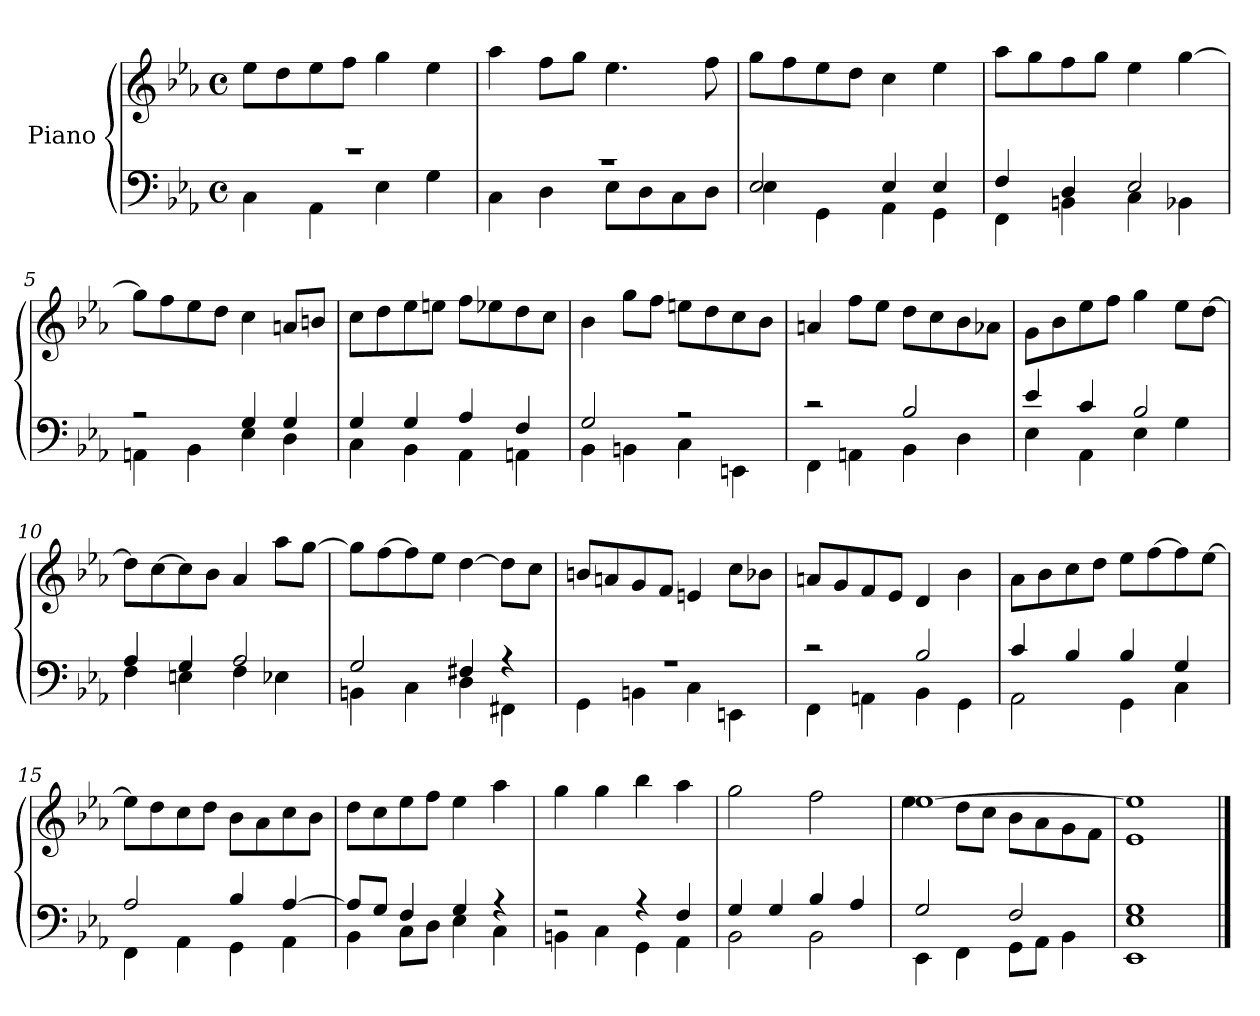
**kern	**kern
*part1	*part1
*staff2	*staff1
*I"Piano	*
*clefF4	*clefG2
*k[b-e-a-]	*k[b-e-a-]
*M4/4	*M4/4
*met(c)	*met(c)
=1	=1
*^	*
1r	4C\	8ee-\L
.	.	8dd\
.	4AA-\	8ee-\
.	.	8ff\J
.	4E-\	4gg\
.	4G\	4ee-\
=2	=2	=2
1r	4C\	4aa-\
.	4D\	8ff\L
.	.	8gg\J
.	8E-\L	4.ee-\
.	8D\	.
.	8C\	.
.	8D\J	8ff\
=3	=3	=3
2E-/	4E-\	8gg\L
.	.	8ff\
.	4GG\	8ee-\
.	.	8dd\J
4E-/	4AA-\	4cc\
4E-/	4GG\	4ee-\
=4	=4	=4
4F/	4FF\	8aa-\L
.	.	8gg\
4D/	4BBn\	8ff\
.	.	8gg\J
2E-/	4C\	4ee-\
.	4BB-X\	[4gg\
!!LO:LB:g=z
=5	=5	=5
2r	4AAn\	8gg\L]
.	.	8ff\
.	4BB-\	8ee-\
.	.	8dd\J
4G/	4E-\	4cc\
4G/	4D\	8an/L
.	.	8bn/J
=6	=6	=6
4G/	4C\	8cc\L
.	.	8dd\
4G/	4BB-\	8ee-\
.	.	8een\J
4A-/	4AA-\	8ff\L
.	.	8ee-X\
4F/	4AAn\	8dd\
.	.	8cc\J
=7	=7	=7
2G/	4BB-\	4b-\
.	4BBn\	8gg\L
.	.	8ff\J
2r	4C\	8een\L
.	.	8dd\
.	4EEn\	8cc\
.	.	8b-\J
=8	=8	=8
2r	4FF\	4an/
.	4AAn\	8ff\L
.	.	8ee-\J
2B-/	4BB-\	8dd\L
.	.	8cc\
.	4D\	8b-\
.	.	8a-X\J
!!LO:LB:g=z
=9	=9	=9
4e-/	4E-\	8g\L
.	.	8b-\
4c/	4AA-\	8ee-\
.	.	8ff\J
2B-/	4E-\	4gg\
.	4G\	8ee-\L
.	.	[8dd\J
=10	=10	=10
4A-/	4F\	8dd\L]
.	.	[8cc\
4G/	4En\	8cc\]
.	.	8b-\J
2A-/	4F\	4a-/
.	4E-X\	8aa-\L
.	.	[8gg\J
=11	=11	=11
2G/	4BBn\	8gg\L]
.	.	[8ff\
.	4C\	8ff\]
.	.	8ee-\J
4F#X/	4D\	[4dd\
4r	4FF#X\	8dd\L]
.	.	8cc\J
=12	=12	=12
1r	4GG\	8bn/L
.	.	8an/
.	4BBn\	8g/
.	.	8f/J
.	4C\	4en/
.	4EEn\	8cc\L
.	.	8b-X\J
!!LO:LB:g=z
=13	=13	=13
2r	4FF\	8an/L
.	.	8g/
.	4AAn\	8f/
.	.	8e-/J
2B-/	4BB-\	4d/
.	4GG\	4b-\
=14	=14	=14
4c/	2AA-\	8a-\L
.	.	8b-\
4B-/	.	8cc\
.	.	8dd\J
4B-/	4GG\	8ee-\L
.	.	[8ff\
4G/	4C\	8ff\]
.	.	[8ee-\J
=15	=15	=15
2A-/	4FF\	8ee-\L]
.	.	8dd\
.	4AA-\	8cc\
.	.	8dd\J
4B-/	4GG\	8b-\L
.	.	8a-\
[4A-/	4AA-\	8cc\
.	.	8b-\J
=16	=16	=16
8A-/L]	4BB-\	8dd\L
8G/J	.	8cc\
4F/	8C\L	8ee-\
.	8D\J	8ff\J
4G/	4E-\	4ee-\
4r	4C\	4aa-\
=17	=17	=17
2r	4BBn\	4gg\
.	4C\	4gg\
4r	4GG\	4bb-\
4F/	4AA-\	4aa-\
!!LO:LB:g=z
=18	=18	=18
4G/	2BB-\	2gg\
4G/	.	.
4B-/	2BB-\	2ff\
4A-/	.	.
=19	=19	=19
*	*	*^
2G/	4EE-\	[1ee-	4ee-\
.	4FF\	.	8dd\L
.	.	.	8cc\J
2F/	8GG\L	.	8b-\L
.	8AA-\J	.	8a-\
.	4BB-\	.	8g\
.	.	.	8f\J
=20	=20	=20	=20
1E- 1G	1EE-	1ee-]	1e-
*v	*v	*	*
*	*v	*v
==	==
*-	*-
